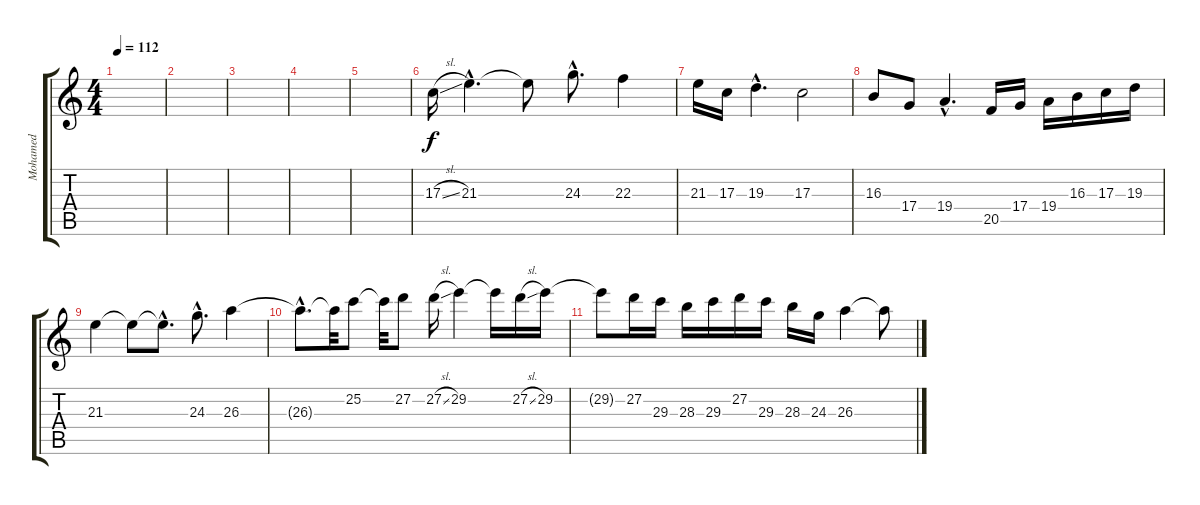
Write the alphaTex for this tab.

\track ("Mohamed" "Mohamed") {instrument violin}
\staff {score tabs}
\tuning (E4 B3 G3 D3 A2 E2) {hide}
\ts (4 4)
\tempo 112
\clef g2
\ks c
|
|
|
|
|
17.3{sl}.16 21.3{hac}.4{d} 21.3{t}.8 24.3{hac}.8{d} 22.3.4 |
21.3.16 17.3.16 19.3{hac}.4{d} 17.3.2 |
16.3.8 17.4.8 19.4{hac}.4{d} 20.5.16 17.4.16 19.4.16 16.3.16 17.3.16 19.3.16 |
21.3.4 21.3{t}.8 21.3{hac t}.8{d} 24.3{hac}.8{d} 26.3.4 |
26.3{hac t}.8{d} 26.3{t}.32 25.2.8 25.2{t}.32 27.2.8 27.2{sl}.16 29.2.4 29.2{t}.16 27.2{sl}.16 29.2.16 |
29.2{t}.8 27.2.16 29.3.16 28.3.16 29.3.16 27.2.16 29.3.16 28.3.16 24.3.16 26.3.4 26.3{t}.8
